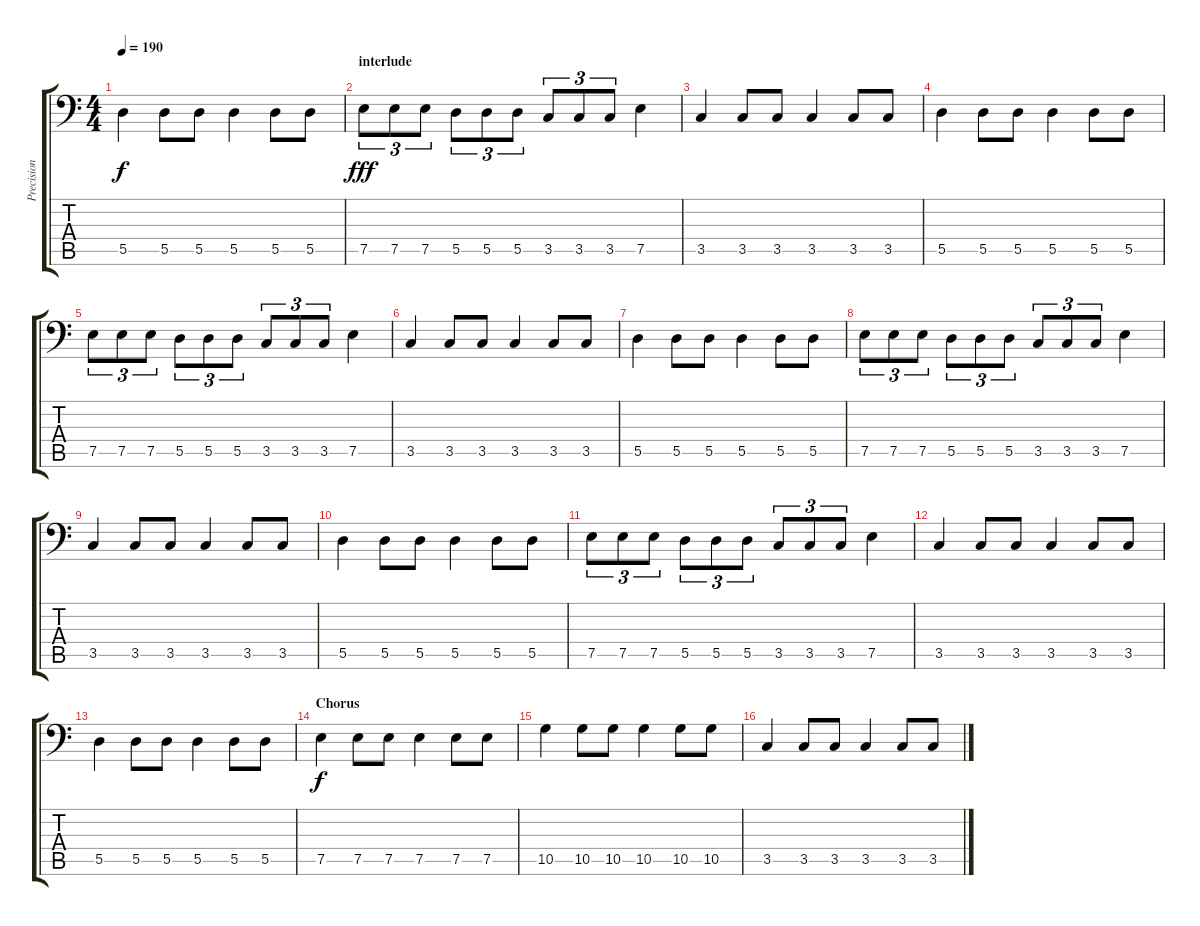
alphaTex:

\track ("Precision Bass '89 Black" "Precision ") {instrument electricbassfinger}
\staff {score tabs}
\tuning (E3 B2 G2 D2 A1 E1) {hide}
\ts (4 4)
\tempo 190
\clef f4
\ks c
5.5.4{dy f} 5.5.8 5.5.8 5.5.4 5.5.8 5.5.8 |
\section ("" "interlude")
7.5.8{tu (3 2) dy fff} 7.5.8{tu (3 2)} 7.5.8{tu (3 2)} 5.5.8{tu (3 2)} 5.5.8{tu (3 2)} 5.5.8{tu (3 2)} 3.5.8{tu (3 2)} 3.5.8{tu (3 2)} 3.5.8{tu (3 2)} 7.5.4 |
3.5.4 3.5.8 3.5.8 3.5.4 3.5.8 3.5.8 |
5.5.4 5.5.8 5.5.8 5.5.4 5.5.8 5.5.8 |
7.5.8{tu (3 2)} 7.5.8{tu (3 2)} 7.5.8{tu (3 2)} 5.5.8{tu (3 2)} 5.5.8{tu (3 2)} 5.5.8{tu (3 2)} 3.5.8{tu (3 2)} 3.5.8{tu (3 2)} 3.5.8{tu (3 2)} 7.5.4 |
3.5.4 3.5.8 3.5.8 3.5.4 3.5.8 3.5.8 |
5.5.4 5.5.8 5.5.8 5.5.4 5.5.8 5.5.8 |
7.5.8{tu (3 2)} 7.5.8{tu (3 2)} 7.5.8{tu (3 2)} 5.5.8{tu (3 2)} 5.5.8{tu (3 2)} 5.5.8{tu (3 2)} 3.5.8{tu (3 2)} 3.5.8{tu (3 2)} 3.5.8{tu (3 2)} 7.5.4 |
3.5.4 3.5.8 3.5.8 3.5.4 3.5.8 3.5.8 |
5.5.4 5.5.8 5.5.8 5.5.4 5.5.8 5.5.8 |
7.5.8{tu (3 2)} 7.5.8{tu (3 2)} 7.5.8{tu (3 2)} 5.5.8{tu (3 2)} 5.5.8{tu (3 2)} 5.5.8{tu (3 2)} 3.5.8{tu (3 2)} 3.5.8{tu (3 2)} 3.5.8{tu (3 2)} 7.5.4 |
3.5.4 3.5.8 3.5.8 3.5.4 3.5.8 3.5.8 |
5.5.4 5.5.8 5.5.8 5.5.4 5.5.8 5.5.8 |
\section ("" "Chorus")
7.5.4{dy f} 7.5.8 7.5.8 7.5.4 7.5.8 7.5.8 |
10.5.4 10.5.8 10.5.8 10.5.4 10.5.8 10.5.8 |
3.5.4 3.5.8 3.5.8 3.5.4 3.5.8 3.5.8
